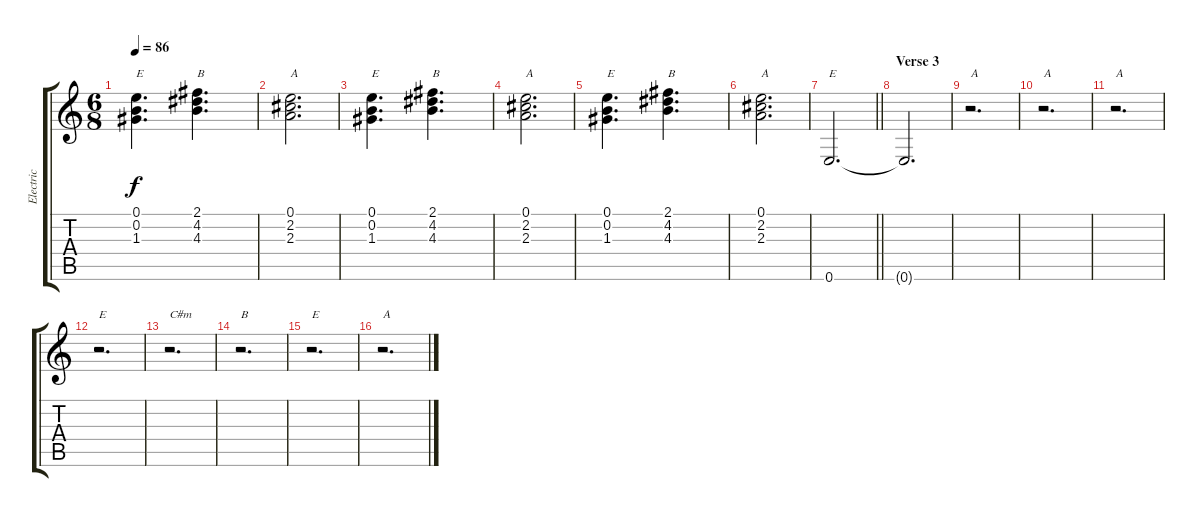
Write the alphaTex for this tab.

\track ("Electric" "Electric") {instrument overdrivenguitar}
\staff {score tabs}
\tuning (E4 B3 G3 D3 A2 E2) {hide}
\ts (6 8)
\tempo 86
\clef g2
\ks c
(0.1 0.2 1.3).4{d txt "E" dy f} (2.1 4.2 4.3).4{d txt "B"} |
(0.1 2.2 2.3).2{d txt "A"} |
(0.1 0.2 1.3).4{d txt "E"} (2.1 4.2 4.3).4{d txt "B"} |
(0.1 2.2 2.3).2{d txt "A"} |
(0.1 0.2 1.3).4{d txt "E"} (2.1 4.2 4.3).4{d txt "B"} |
(0.1 2.2 2.3).2{d txt "A"} |
\barLineRight lightlight
0.6.2{d txt "E"} |
\section ("" "Verse 3")
0.6{t}.2{d} |
r.2{d txt "A"} |
r.2{d txt "A"} |
r.2{d txt "A"} |
r.2{d txt "E"} |
r.2{d txt "C#m"} |
r.2{d txt "B"} |
r.2{d txt "E"} |
r.2{d txt "A"}
